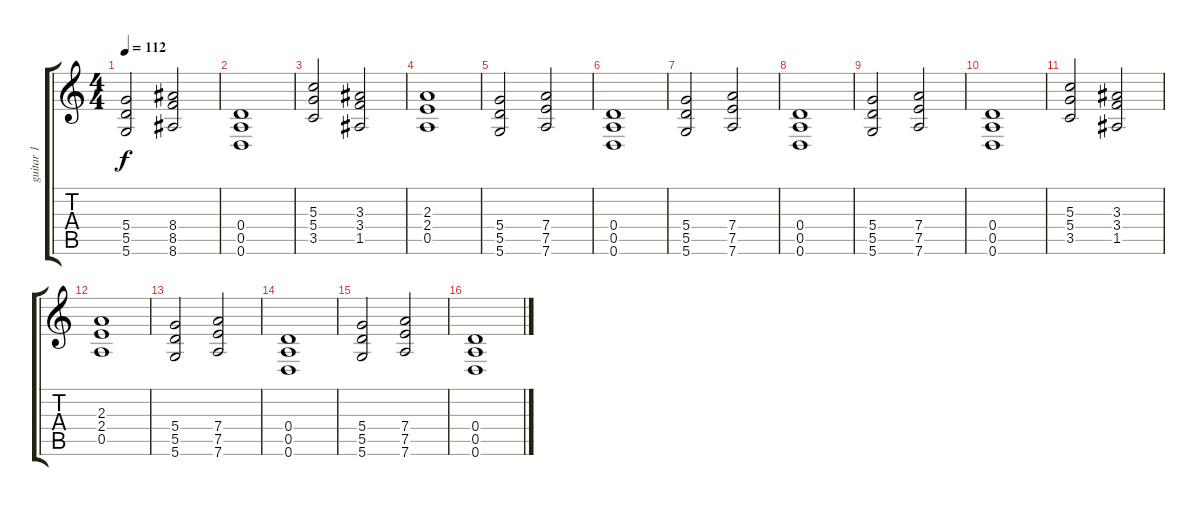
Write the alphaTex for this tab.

\track ("guitar 1" "guitar 1") {instrument distortionguitar}
\staff {score tabs}
\tuning (E4 B3 G3 D3 A2 D2) {hide}
\ts (4 4)
\tempo 112
\clef g2
\ks c
(5.4 5.5 5.6).2{dy f} (8.4 8.5 8.6).2 |
(0.4 0.5 0.6).1 |
(5.3 5.4 3.5).2 (3.3 3.4 1.5).2 |
(2.3 2.4 0.5).1 |
(5.4 5.5 5.6).2 (7.4 7.5 7.6).2 |
(0.4 0.5 0.6).1 |
(5.4 5.5 5.6).2 (7.4 7.5 7.6).2 |
(0.4 0.5 0.6).1 |
(5.4 5.5 5.6).2 (7.4 7.5 7.6).2 |
(0.4 0.5 0.6).1 |
(5.3 5.4 3.5).2 (3.3 3.4 1.5).2 |
(2.3 2.4 0.5).1 |
(5.4 5.5 5.6).2 (7.4 7.5 7.6).2 |
(0.4 0.5 0.6).1 |
(5.4 5.5 5.6).2 (7.4 7.5 7.6).2 |
(0.4 0.5 0.6).1
